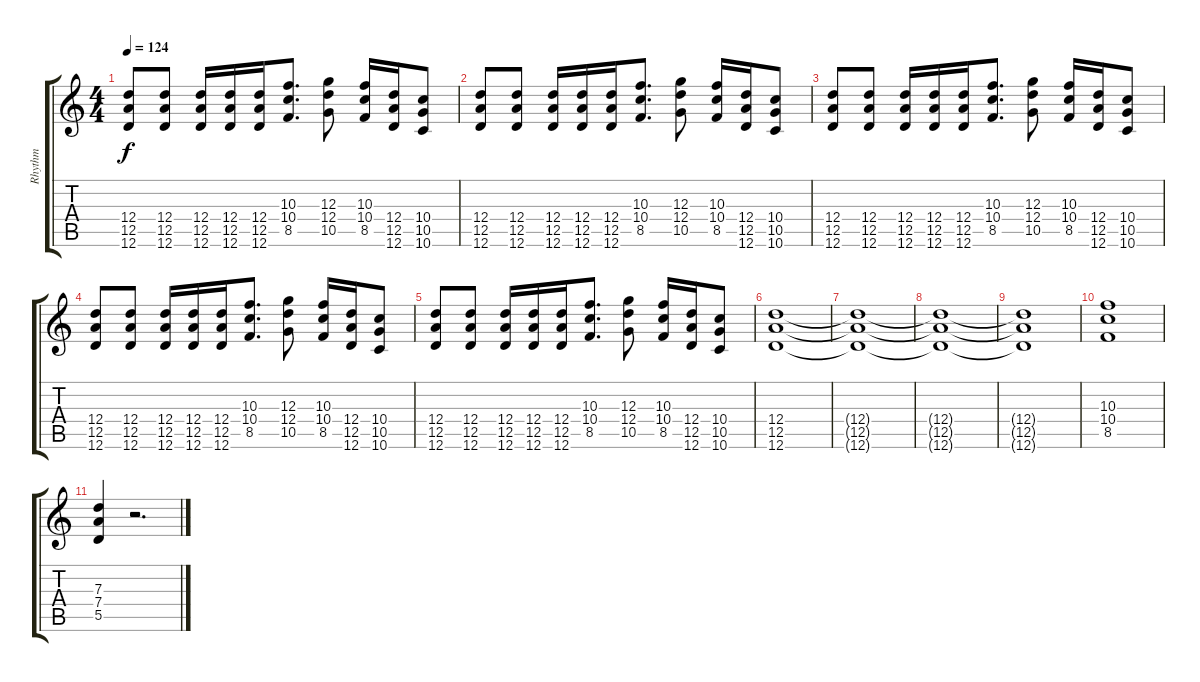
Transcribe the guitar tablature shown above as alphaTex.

\track ("Rhythm" "Rhythm") {instrument distortionguitar}
\staff {score tabs}
\tuning (E4 B3 G3 D3 A2 D2) {hide}
\ts (4 4)
\tempo 124
\clef g2
\ks c
(12.4 12.5 12.6).8{dy f} (12.4 12.5 12.6).8 (12.4 12.5 12.6).16 (12.4 12.5 12.6).16 (12.4 12.5 12.6).16 (10.3 10.4 8.5).8{d} (12.3 12.4 10.5).8 (10.3 10.4 8.5).16 (12.4 12.5 12.6).16 (10.4 10.5 10.6).8 |
(12.4 12.5 12.6).8 (12.4 12.5 12.6).8 (12.4 12.5 12.6).16 (12.4 12.5 12.6).16 (12.4 12.5 12.6).16 (10.3 10.4 8.5).8{d} (12.3 12.4 10.5).8 (10.3 10.4 8.5).16 (12.4 12.5 12.6).16 (10.4 10.5 10.6).8 |
(12.4 12.5 12.6).8 (12.4 12.5 12.6).8 (12.4 12.5 12.6).16 (12.4 12.5 12.6).16 (12.4 12.5 12.6).16 (10.3 10.4 8.5).8{d} (12.3 12.4 10.5).8 (10.3 10.4 8.5).16 (12.4 12.5 12.6).16 (10.4 10.5 10.6).8 |
(12.4 12.5 12.6).8 (12.4 12.5 12.6).8 (12.4 12.5 12.6).16 (12.4 12.5 12.6).16 (12.4 12.5 12.6).16 (10.3 10.4 8.5).8{d} (12.3 12.4 10.5).8 (10.3 10.4 8.5).16 (12.4 12.5 12.6).16 (10.4 10.5 10.6).8 |
(12.4 12.5 12.6).8 (12.4 12.5 12.6).8 (12.4 12.5 12.6).16 (12.4 12.5 12.6).16 (12.4 12.5 12.6).16 (10.3 10.4 8.5).8{d} (12.3 12.4 10.5).8 (10.3 10.4 8.5).16 (12.4 12.5 12.6).16 (10.4 10.5 10.6).8 |
(12.4 12.5 12.6).1 |
(12.4{t} 12.5{t} 12.6{t}).1 |
(12.4{t} 12.5{t} 12.6{t}).1 |
(12.4{t} 12.5{t} 12.6{t}).1 |
(10.3 10.4 8.5).1 |
(7.3 7.4 5.5).4 r.2{d}
